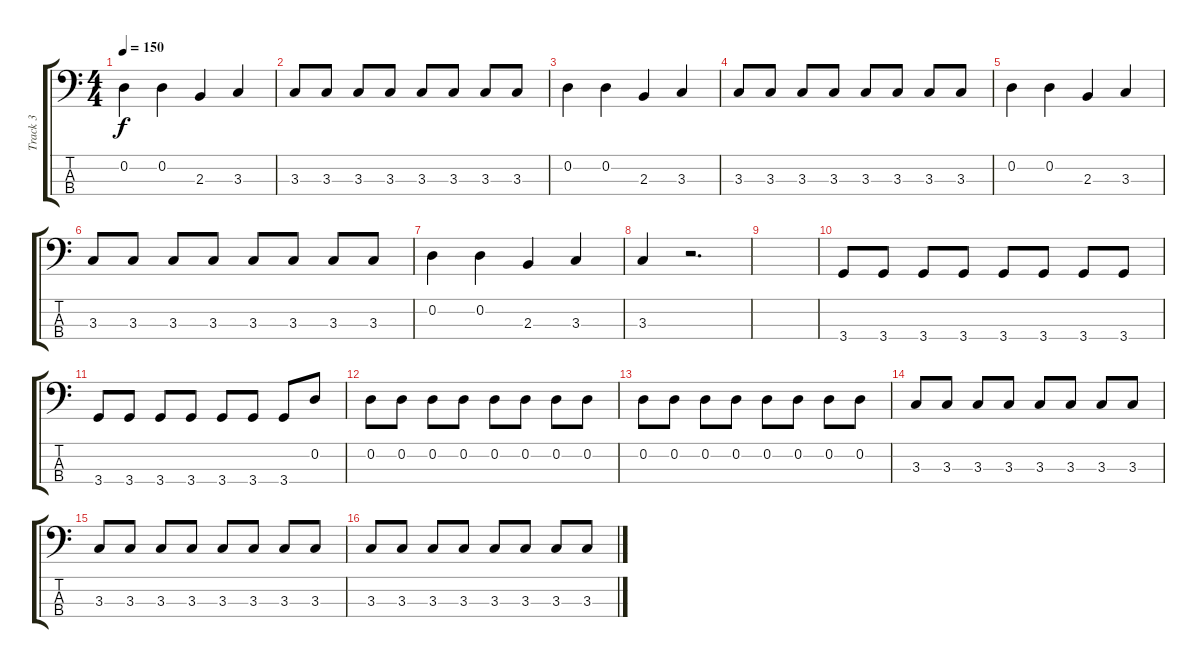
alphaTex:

\track ("Track 3" "Track 3") {instrument electricbasspick}
\staff {score tabs}
\tuning (G2 D2 A1 E1) {hide}
\ts (4 4)
\tempo 150
\clef f4
\ks c
0.2.4{dy f} 0.2.4 2.3.4 3.3.4 |
3.3.8 3.3.8 3.3.8 3.3.8 3.3.8 3.3.8 3.3.8 3.3.8 |
0.2.4 0.2.4 2.3.4 3.3.4 |
3.3.8 3.3.8 3.3.8 3.3.8 3.3.8 3.3.8 3.3.8 3.3.8 |
0.2.4 0.2.4 2.3.4 3.3.4 |
3.3.8 3.3.8 3.3.8 3.3.8 3.3.8 3.3.8 3.3.8 3.3.8 |
0.2.4 0.2.4 2.3.4 3.3.4 |
3.3.4 r.2{d} |
|
3.4.8 3.4.8 3.4.8 3.4.8 3.4.8 3.4.8 3.4.8 3.4.8 |
3.4.8 3.4.8 3.4.8 3.4.8 3.4.8 3.4.8 3.4.8 0.2.8 |
0.2.8 0.2.8 0.2.8 0.2.8 0.2.8 0.2.8 0.2.8 0.2.8 |
0.2.8 0.2.8 0.2.8 0.2.8 0.2.8 0.2.8 0.2.8 0.2.8 |
3.3.8 3.3.8 3.3.8 3.3.8 3.3.8 3.3.8 3.3.8 3.3.8 |
3.3.8 3.3.8 3.3.8 3.3.8 3.3.8 3.3.8 3.3.8 3.3.8 |
3.3.8 3.3.8 3.3.8 3.3.8 3.3.8 3.3.8 3.3.8 3.3.8
